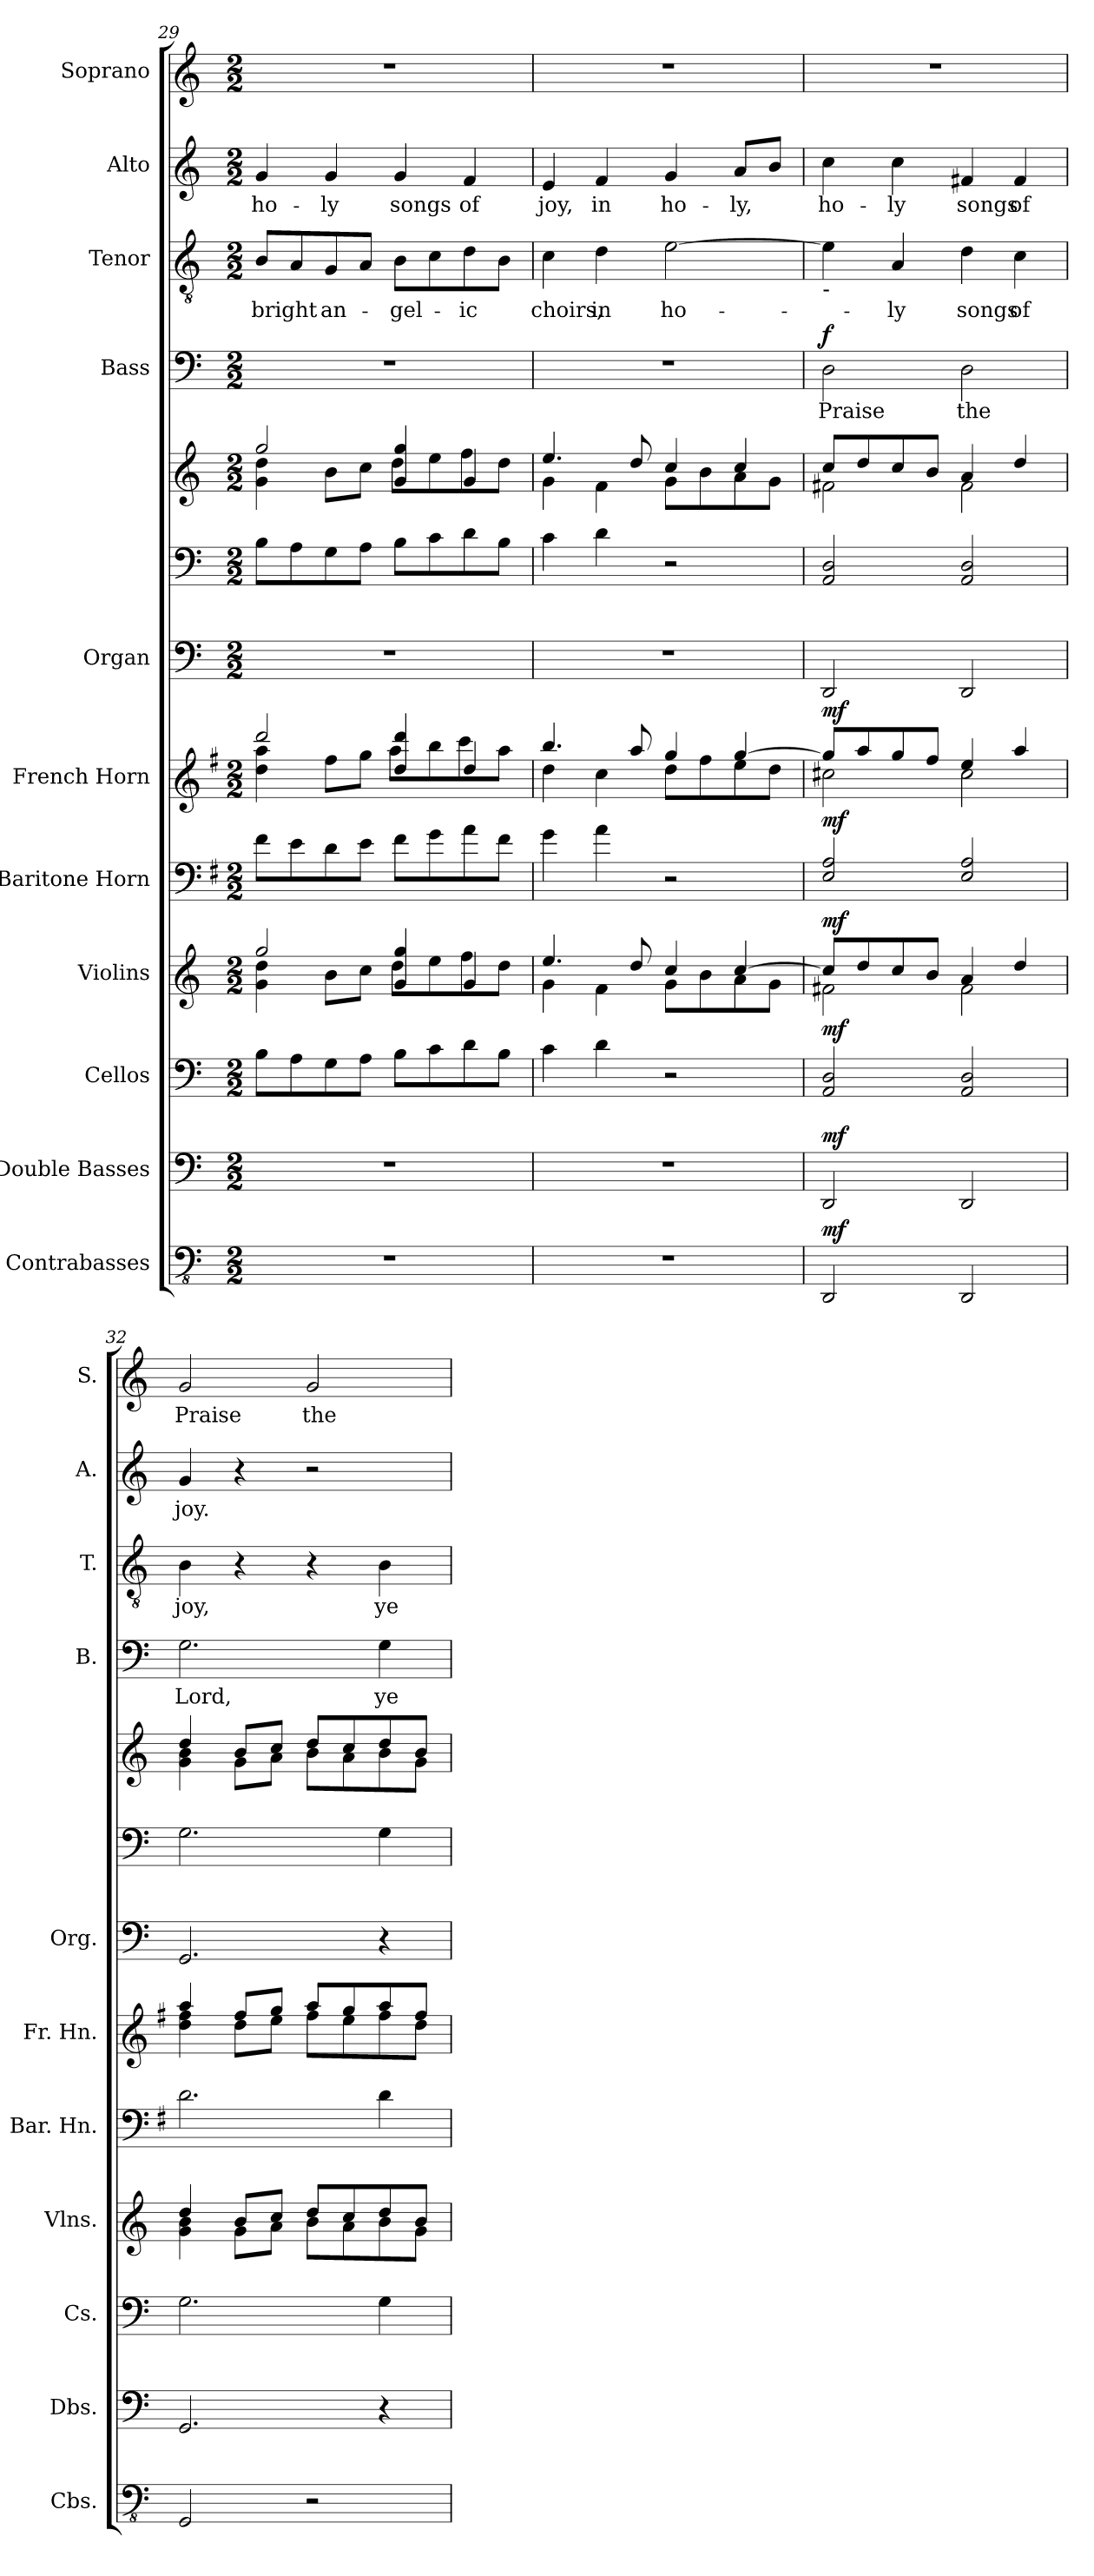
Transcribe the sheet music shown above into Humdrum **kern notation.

**kern	**dynam	**kern	**dynam	**kern	**dynam	**kern	**dynam	**kern	**dynam	**kern	**dynam	**kern	**kern	**kern	**dynam	**kern	**text	**dynam	**kern	**text	**kern	**text	**kern	**text
*part11	*part11	*part10	*part10	*part9	*part9	*part8	*part8	*part7	*part7	*part6	*part6	*part5	*part5	*part5	*part5	*part4	*part4	*part4	*part3	*part3	*part2	*part2	*part1	*part1
*staff13	*staff13	*staff12	*staff12	*staff11	*staff11	*staff10	*staff10	*staff9	*staff9	*staff8	*staff8	*staff7	*staff6	*staff5	*staff5/6/7	*staff4	*staff4	*staff4	*staff3	*staff3	*staff2	*staff2	*staff1	*staff1
*I"Contrabasses	*	*I"Double Basses	*	*I"Cellos	*	*I"Violins	*	*I"Baritone Horn	*	*I"French Horn	*	*I"Organ	*	*	*	*I"Bass	*	*	*I"Tenor	*	*I"Alto	*	*I"Soprano	*
*I'Cbs.	*	*I'Dbs.	*	*I'Cs.	*	*I'Vlns.	*	*I'Bar. Hn.	*	*I'Fr. Hn.	*	*I'Org.	*	*	*	*I'B.	*	*	*I'T.	*	*I'A.	*	*I'S.	*
!!LO:PB:g=z
*clefFv4	*	*clefF4	*	*clefF4	*	*clefG2	*	*clefF4	*	*clefG2	*	*clefF4	*clefF4	*clefG2	*	*clefF4	*	*	*clefGv2	*	*clefG2	*	*clefG2	*
*	*	*	*	*	*	*	*	*ITrd4c7	*	*ITrd4c7	*	*	*	*	*	*	*	*	*	*	*	*	*	*
*k[]	*	*k[]	*	*k[]	*	*k[]	*	*k[]	*	*k[]	*	*k[]	*k[]	*k[]	*	*k[]	*	*	*k[]	*	*k[]	*	*k[]	*
*C:	*	*C:	*	*C:	*	*C:	*	*C:	*	*C:	*	*C:	*C:	*C:	*	*C:	*	*	*C:	*	*C:	*	*C:	*
*M2/2	*	*M2/2	*	*M2/2	*	*M2/2	*	*M2/2	*	*M2/2	*	*M2/2	*M2/2	*M2/2	*	*M2/2	*	*	*M2/2	*	*M2/2	*	*M2/2	*
=29	=29	=29	=29	=29	=29	=29	=29	=29	=29	=29	=29	=29	=29	=29	=29	=29	=29	=29	=29	=29	=29	=29	=29	=29
*	*	*	*	*	*	*^	*	*	*	*^	*	*	*	*^	*	*	*	*	*	*	*	*	*	*
1r	.	1r	.	8B\L	.	2gg/	4g\ 4dd\	.	8B\L	.	2gg/	4g\ 4dd\	.	1r	8B\L	2gg/	4g\ 4dd\	.	1r	.	.	8B/L	bright	4g/	ho-	1r	.
.	.	.	.	8A\	.	.	.	.	8A\	.	.	.	.	.	8A\	.	.	.	.	.	.	8A/	.	.	.	.	.
.	.	.	.	8G\	.	.	8b\L	.	8G\	.	.	8b\L	.	.	8G\	.	8b\L	.	.	.	.	8G/	an-	4g/	-ly	.	.
.	.	.	.	8A\J	.	.	8cc\J	.	8A\J	.	.	8cc\J	.	.	8A\J	.	8cc\J	.	.	.	.	8A/J	.	.	.	.	.
.	.	.	.	8B\L	.	4g/ 4gg/	8dd\L	.	8B\L	.	4g/ 4gg/	8dd\L	.	.	8B\L	4g/ 4gg/	8dd\L	.	.	.	.	8B\L	-gel-	4g/	songs	.	.
.	.	.	.	8c\	.	.	8ee\	.	8c\	.	.	8ee\	.	.	8c\	.	8ee\	.	.	.	.	8c\	.	.	.	.	.
.	.	.	.	8d\	.	4g/	8ff\	.	8d\	.	4g/	8ff\	.	.	8d\	4g/	8ff\	.	.	.	.	8d\	-ic	4f/	of	.	.
.	.	.	.	8B\J	.	.	8dd\J	.	8B\J	.	.	8dd\J	.	.	8B\J	.	8dd\J	.	.	.	.	8B\J	.	.	.	.	.
=30	=30	=30	=30	=30	=30	=30	=30	=30	=30	=30	=30	=30	=30	=30	=30	=30	=30	=30	=30	=30	=30	=30	=30	=30	=30	=30	=30
1r	.	1r	.	4c\	.	4.ee/	4g\	.	4c\	.	4.ee/	4g\	.	1r	4c\	4.ee/	4g\	.	1r	.	.	4c\	choirs,	4e/	joy,	1r	.
.	.	.	.	4d\	.	.	4f\	.	4d\	.	.	4f\	.	.	4d\	.	4f\	.	.	.	.	4d\	in	4f/	in	.	.
.	.	.	.	.	.	8dd/	.	.	.	.	8dd/	.	.	.	.	8dd/	.	.	.	.	.	.	.	.	.	.	.
.	.	.	.	2r	.	4cc/	8g\L	.	2r	.	4cc/	8g\L	.	.	2r	4cc/	8g\L	.	.	.	.	[2e\	ho-	4g/	ho-	.	.
.	.	.	.	.	.	.	8b\	.	.	.	.	8b\	.	.	.	.	8b\	.	.	.	.	.	.	.	.	.	.
.	.	.	.	.	.	[4cc/	8a\	.	.	.	[4cc/	8a\	.	.	.	4cc/	8a\	.	.	.	.	.	.	8a/L	-ly,	.	.
.	.	.	.	.	.	.	8g\J	.	.	.	.	8g\J	.	.	.	.	8g\J	.	.	.	.	.	.	8b/J	.	.	.
=31	=31	=31	=31	=31	=31	=31	=31	=31	=31	=31	=31	=31	=31	=31	=31	=31	=31	=31	=31	=31	=31	=31	=31	=31	=31	=31	=31
!	!	!	!	!	!	!	!	!	!	!	!	!	!	!	!	!	!	!	!	!	!	!LO:TX:b:t=-	!	!	!	!	!
!	!LO:DY:a	!	!LO:DY:a	!	!LO:DY:a	!	!	!LO:DY:a	!	!LO:DY:a	!	!	!LO:DY:a	!	!	!	!	!LO:DY:a=3	!	!	!	!	!	!	!	!	!
!	!	!	!	!	!	!	!	!	!	!	!	!	!	!	!	!	!	!LO:DY:n=1:b	!	!	!LO:DY:a	!	!	!	!	!	!
2DDD/	mf	2DD/	mf	2AA/ 2D/	mf	8cc/L]	2f#X\	mf	2AA/ 2D/	mf	8cc/L]	2f#X\	mf	2DD/	2AA/ 2D/	8cc/L	2f#X\	mf mf	2D\	Praise	f	4e\]	.	4cc\	ho-	1r	.
.	.	.	.	.	.	8dd/	.	.	.	.	8dd/	.	.	.	.	8dd/	.	.	.	.	.	.	.	.	.	.	.
.	.	.	.	.	.	8cc/	.	.	.	.	8cc/	.	.	.	.	8cc/	.	.	.	.	.	4A/	-ly	4cc\	-ly	.	.
.	.	.	.	.	.	8b/J	.	.	.	.	8b/J	.	.	.	.	8b/J	.	.	.	.	.	.	.	.	.	.	.
2DDD/	.	2DD/	.	2AA/ 2D/	.	4a/	2f#\	.	2AA/ 2D/	.	4a/	2f#\	.	2DD/	2AA/ 2D/	4a/	2f#\	.	2D\	the	.	4d\	songs	4f#X/	songs	.	.
.	.	.	.	.	.	4dd/	.	.	.	.	4dd/	.	.	.	.	4dd/	.	.	.	.	.	4c\	of	4f#/	of	.	.
=32	=32	=32	=32	=32	=32	=32	=32	=32	=32	=32	=32	=32	=32	=32	=32	=32	=32	=32	=32	=32	=32	=32	=32	=32	=32	=32	=32
2GGG/	.	2.GG/	.	2.G\	.	4dd/	4g\ 4b\	.	2.G\	.	4dd/	4g\ 4b\	.	2.GG/	2.G\	4dd/	4g\ 4b\	.	2.G\	Lord,	.	4B\	joy,	4g/	joy.	2g/	Praise
.	.	.	.	.	.	8b/L	8g\L	.	.	.	8b/L	8g\L	.	.	.	8b/L	8g\L	.	.	.	.	4r	.	4r	.	.	.
.	.	.	.	.	.	8cc/J	8a\J	.	.	.	8cc/J	8a\J	.	.	.	8cc/J	8a\J	.	.	.	.	.	.	.	.	.	.
2r	.	.	.	.	.	8dd/L	8b\L	.	.	.	8dd/L	8b\L	.	.	.	8dd/L	8b\L	.	.	.	.	4r	.	2r	.	2g/	the
.	.	.	.	.	.	8cc/	8a\	.	.	.	8cc/	8a\	.	.	.	8cc/	8a\	.	.	.	.	.	.	.	.	.	.
.	.	4r	.	4G\	.	8dd/	8b\	.	4G\	.	8dd/	8b\	.	4r	4G\	8dd/	8b\	.	4G\	ye	.	4B\	ye	.	.	.	.
.	.	.	.	.	.	8b/J	8g\J	.	.	.	8b/J	8g\J	.	.	.	8b/J	8g\J	.	.	.	.	.	.	.	.	.	.
*	*	*	*	*	*	*v	*v	*	*	*	*v	*v	*	*	*	*v	*v	*	*	*	*	*	*	*	*	*	*
=	=	=	=	=	=	=	=	=	=	=	=	=	=	=	=	=	=	=	=	=	=	=	=	=
*-	*-	*-	*-	*-	*-	*-	*-	*-	*-	*-	*-	*-	*-	*-	*-	*-	*-	*-	*-	*-	*-	*-	*-	*-
